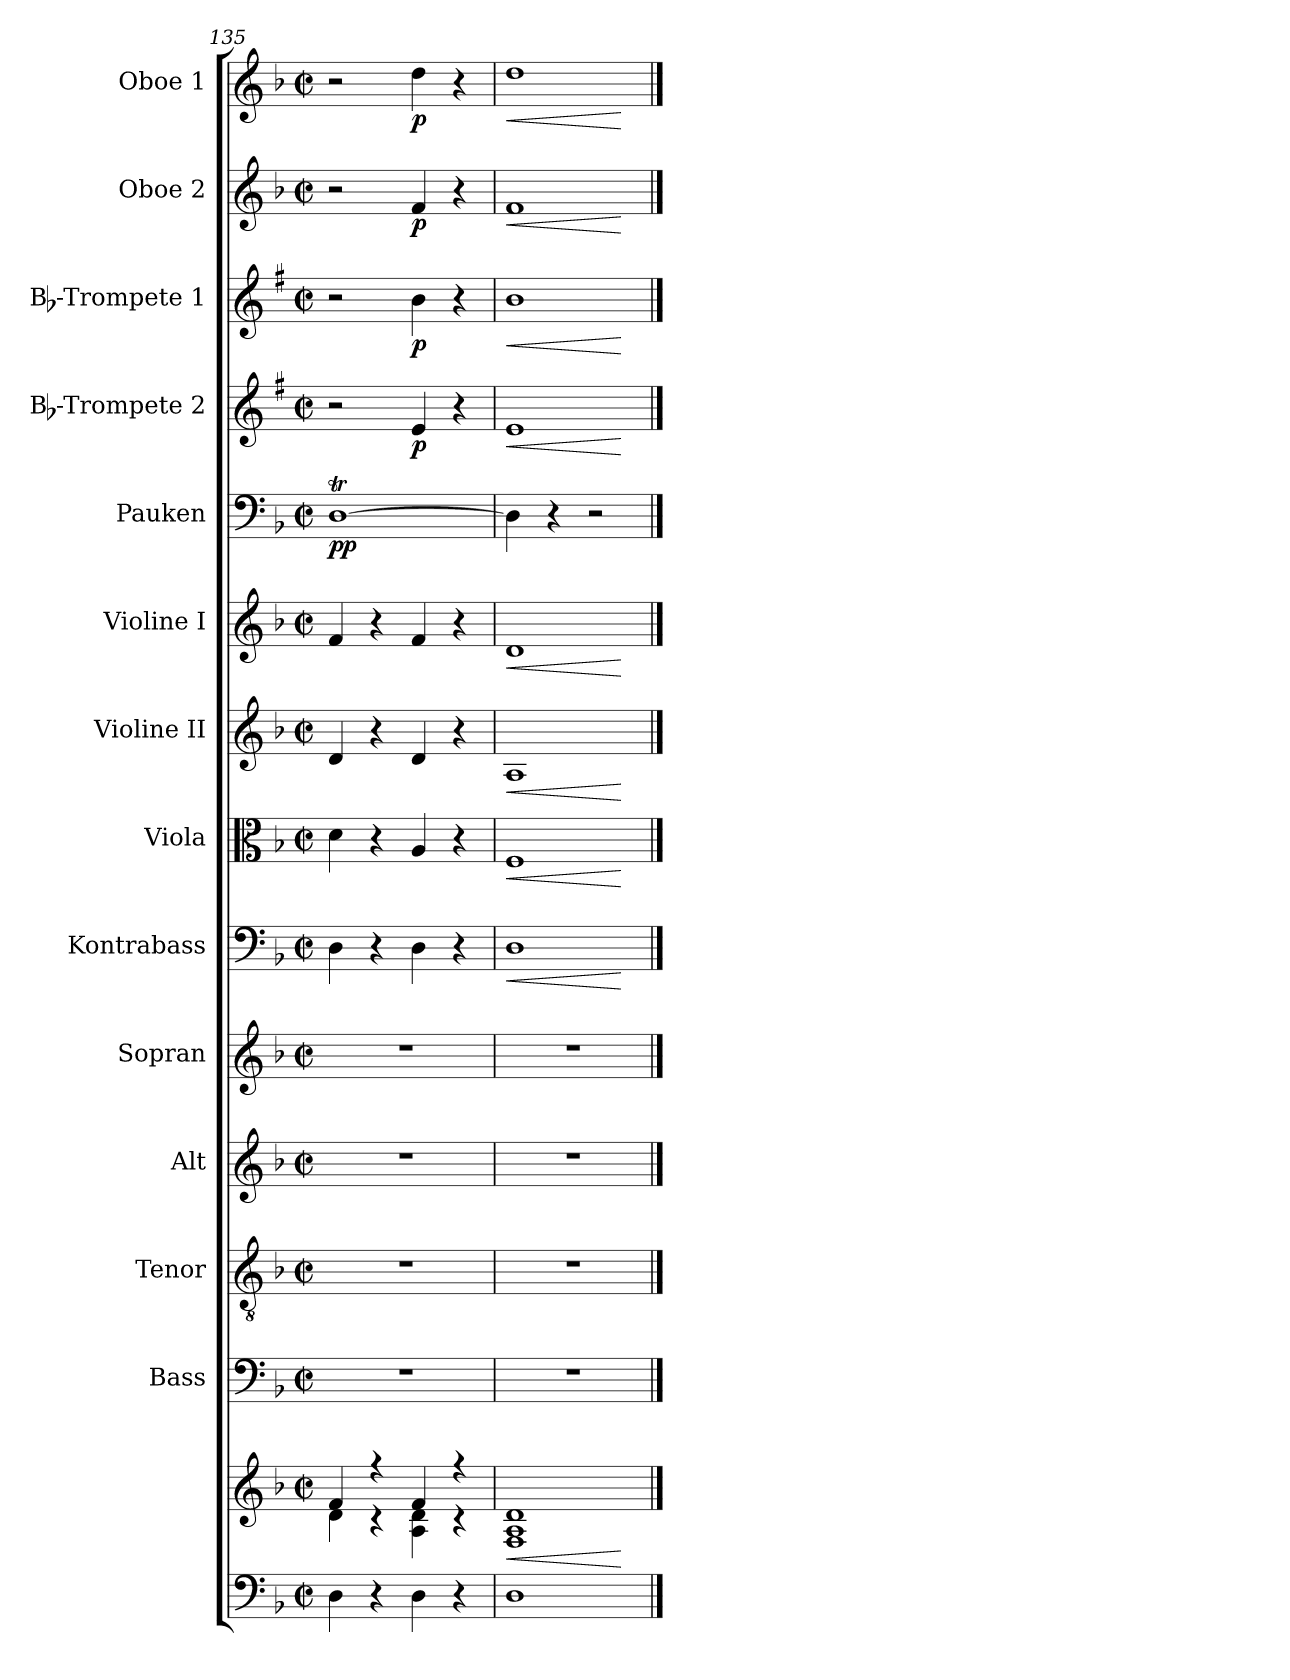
**kern	**kern	**dynam	**kern	**kern	**kern	**kern	**kern	**dynam	**kern	**dynam	**kern	**dynam	**kern	**dynam	**kern	**dynam	**kern	**dynam	**kern	**dynam	**kern	**dynam	**kern	**dynam
*part14	*part14	*part14	*part13	*part12	*part11	*part10	*part9	*part9	*part8	*part8	*part7	*part7	*part6	*part6	*part5	*part5	*part4	*part4	*part3	*part3	*part2	*part2	*part1	*part1
*staff15	*staff14	*staff14/15	*staff13	*staff12	*staff11	*staff10	*staff9	*staff9	*staff8	*staff8	*staff7	*staff7	*staff6	*staff6	*staff5	*staff5	*staff4	*staff4	*staff3	*staff3	*staff2	*staff2	*staff1	*staff1
*	*	*	*I"Bass	*I"Tenor	*I"Alt	*I"Sopran	*I"Kontrabass	*	*I"Viola	*	*I"Violine II	*	*I"Violine I	*	*I"Pauken	*	*I"Bb-Trompete 2	*	*I"Bb-Trompete 1	*	*I"Oboe 2	*	*I"Oboe 1	*
*	*	*	*I'B.	*I'T.	*I'A.	*I'S.	*I'Kb.	*	*I'Vla.	*	*I'Vl. II	*	*I'Vl. I	*	*I'Pk.	*	*I'Bb Trp. 2	*	*I'Bb Trp. 1	*	*I'Ob. 2	*	*I'Ob. 1	*
*clefF4	*clefG2	*	*clefF4	*clefGv2	*clefG2	*clefG2	*clefF4	*	*clefC3	*	*clefG2	*	*clefG2	*	*clefF4	*	*clefG2	*	*clefG2	*	*clefG2	*	*clefG2	*
*	*	*	*	*	*	*	*ITrd7c12	*	*	*	*	*	*	*	*	*	*ITrd1c2	*	*ITrd1c2	*	*	*	*	*
*k[b-]	*k[b-]	*	*k[b-]	*k[b-]	*k[b-]	*k[b-]	*k[b-]	*	*k[b-]	*	*k[b-]	*	*k[b-]	*	*k[b-]	*	*k[b-]	*	*k[b-]	*	*k[b-]	*	*k[b-]	*
*F:	*F:	*	*F:	*F:	*F:	*F:	*F:	*	*F:	*	*F:	*	*F:	*	*F:	*	*F:	*	*F:	*	*F:	*	*F:	*
*M2/2	*M2/2	*	*M2/2	*M2/2	*M2/2	*M2/2	*M2/2	*	*M2/2	*	*M2/2	*	*M2/2	*	*M2/2	*	*M2/2	*	*M2/2	*	*M2/2	*	*M2/2	*
*met(c|)	*met(c|)	*	*met(c|)	*met(c|)	*met(c|)	*met(c|)	*met(c|)	*	*met(c|)	*	*met(c|)	*	*met(c|)	*	*met(c|)	*	*met(c|)	*	*met(c|)	*	*met(c|)	*	*met(c|)	*
=135	=135	=135	=135	=135	=135	=135	=135	=135	=135	=135	=135	=135	=135	=135	=135	=135	=135	=135	=135	=135	=135	=135	=135	=135
*	*^	*	*	*	*	*	*	*	*	*	*	*	*	*	*	*	*	*	*	*	*	*	*	*
!	!	!	!	!	!	!	!	!	!	!	!	!	!	!	!	!	!LO:DY:b	!	!	!	!	!	!	!	!
4D\	4f/	4d\	.	1r	1r	1r	1r	4DD\	.	4d\	.	4d/	.	4f/	.	[1DT	pp	2r	.	2r	.	2r	.	2r	.
4r	4r	4r	.	.	.	.	.	4r	.	4r	.	4r	.	4r	.	.	.	.	.	.	.	.	.	.	.
!	!	!	!	!	!	!	!	!	!	!	!	!	!	!	!	!	!	!	!LO:DY:b	!	!LO:DY:b	!	!LO:DY:b	!	!LO:DY:b
4D\	4f/	4A\ 4d\	.	.	.	.	.	4DD\	.	4A/	.	4d/	.	4f/	.	.	.	4d/	p	4a\	p	4f/	p	4dd\	p
4r	4r	4r	.	.	.	.	.	4r	.	4r	.	4r	.	4r	.	.	.	4r	.	4r	.	4r	.	4r	.
=136	=136	=136	=136	=136	=136	=136	=136	=136	=136	=136	=136	=136	=136	=136	=136	=136	=136	=136	=136	=136	=136	=136	=136	=136	=136
!	!	!	!LO:HP:b	!	!	!	!	!	!	!	!	!	!	!	!	!	!	!	!	!	!	!	!	!	!
!	!	!	!LO:HP:n=1:b	!	!	!	!	!	!LO:HP:b	!	!LO:HP:b	!	!LO:HP:b	!	!LO:HP:b	!	!	!	!LO:HP:b	!	!LO:HP:b	!	!LO:HP:b	!	!LO:HP:b
*	*v	*v	*	*	*	*	*	*	*	*	*	*	*	*	*	*	*	*	*	*	*	*	*	*	*
1D	1F 1A 1d	< >	1r	1r	1r	1r	1DD	<	1F	<	1A	<	1d	<	4D\]	.	1d	<	1a	<	1f	<	1dd	<
.	.	.	.	.	.	.	.	.	.	.	.	.	.	.	4r	.	.	.	.	.	.	.	.	.
.	.	.	.	.	.	.	.	.	.	.	.	.	.	.	2r	.	.	.	.	.	.	.	.	.
.	.	] [	.	.	.	.	.	[	.	[	.	[	.	[	.	.	.	[	.	[	.	[	.	[
==	==	==	==	==	==	==	==	==	==	==	==	==	==	==	==	==	==	==	==	==	==	==	==	==
*-	*-	*-	*-	*-	*-	*-	*-	*-	*-	*-	*-	*-	*-	*-	*-	*-	*-	*-	*-	*-	*-	*-	*-	*-
